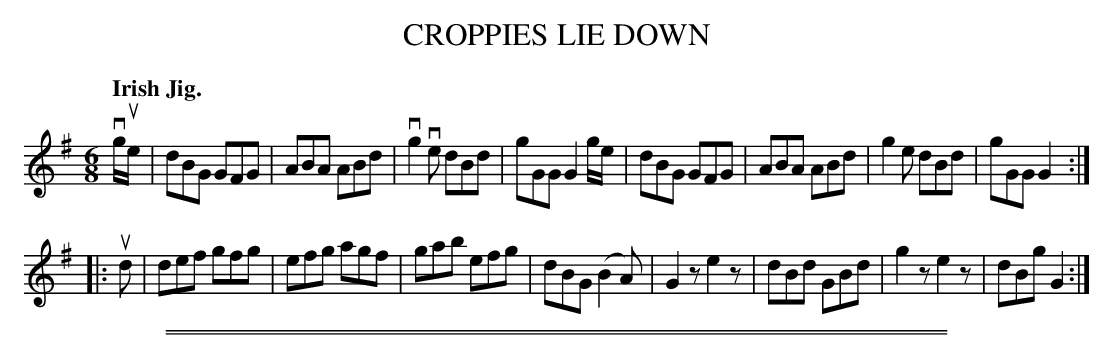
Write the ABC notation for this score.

X:1
T: CROPPIES LIE DOWN
Q: "Irish Jig."
M: 6/8
L: 1/8
K: G
vg/ue/ |\
dBG GFG | ABA ABd | vg2ve dBd | gGG G2 g/e/ |\
dBG GFG | ABA ABd | g2e dBd | gGG G2 :|
|: ud |\
def gfg | efg agf | gab efg | dBG (B2A) |\
G2z e2z | dBd GBd | g2z e2z | dBg G2 :|
